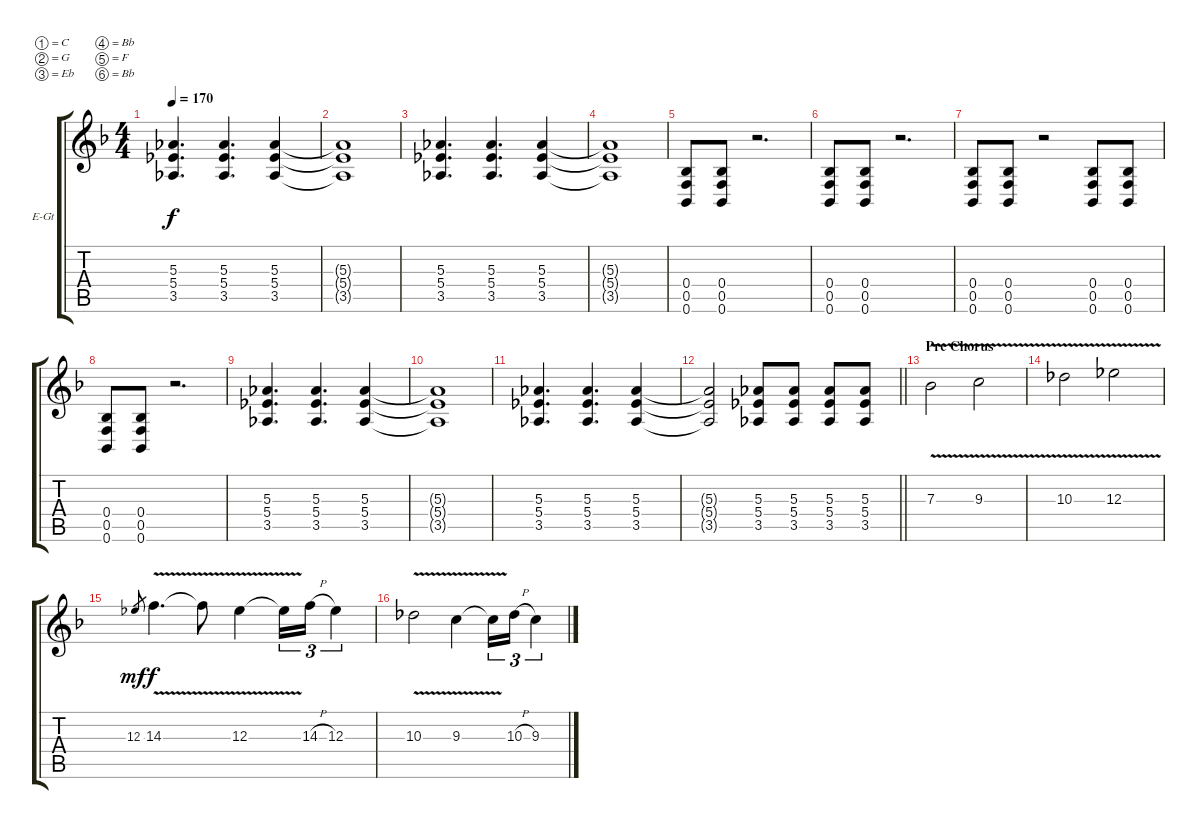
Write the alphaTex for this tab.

\bracketExtendMode groupsimilarinstruments
\firstSystemTrackNameOrientation horizontal
\otherSystemsTrackNameOrientation horizontal
\track ("Jesper Strömblad" "E-Gt") {instrument distortionguitar}
\staff {score tabs}
\tuning (C4 G3 Eb3 Bb2 F2 Bb1)
\ts (4 4)
\tempo 170
\clef g2
\ks dminor
(5.3 5.4 3.5).4{d dy f} (5.3 5.4 3.5).4{d} (5.3 5.4 3.5).4 |
(5.3{t} 5.4{t} 3.5{t}).1 |
(5.3 5.4 3.5).4{d} (5.3 5.4 3.5).4{d} (5.3 5.4 3.5).4 |
(5.3{t} 5.4{t} 3.5{t}).1 |
(0.4 0.5 0.6).8 (0.4 0.5 0.6).8 r.2{d} |
(0.4 0.5 0.6).8 (0.4 0.5 0.6).8 r.2{d} |
(0.4 0.5 0.6).8 (0.4 0.5 0.6).8 r.2 (0.4 0.5 0.6).8 (0.4 0.5 0.6).8 |
(0.4 0.5 0.6).8 (0.4 0.5 0.6).8 r.2{d} |
(5.3 5.4 3.5).4{d} (5.3 5.4 3.5).4{d} (5.3 5.4 3.5).4 |
(5.3{t} 5.4{t} 3.5{t}).1 |
(5.3 5.4 3.5).4{d} (5.3 5.4 3.5).4{d} (5.3 5.4 3.5).4 |
\barLineRight lightlight
(5.3{t} 5.4{t} 3.5{t}).2 (5.3 5.4 3.5).8 (5.3 5.4 3.5).8 (5.3 5.4 3.5).8 (5.3 5.4 3.5).8 |
\section ("" "Pre Chorus")
7.3{v}.2 9.3{v}.2 |
10.3{v}.2 12.3{v}.2 |
12.3.8{gr dy mf} 14.3{v}.4{d dy f} 14.3{v t}.8 12.3{v}.4 12.3{v t}.16{tu (3 2)} 14.3{h}.16{tu (3 2)} 12.3.4{tu (3 2)} |
10.3{v}.2 9.3{v}.4 9.3{v t}.16{tu (3 2)} 10.3{h}.16{tu (3 2)} 9.3.4{tu (3 2)}
